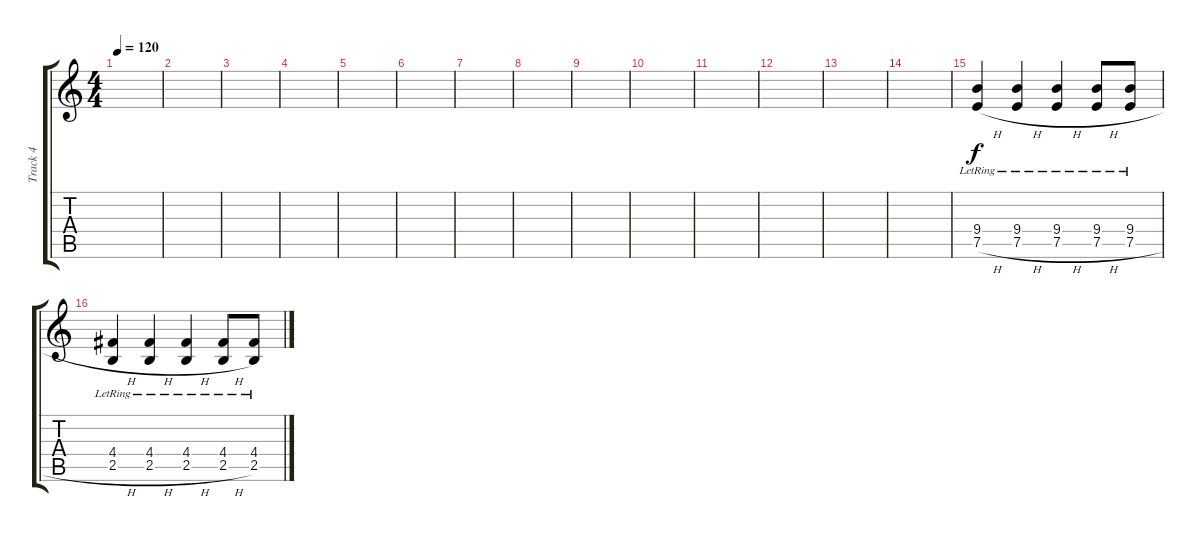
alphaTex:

\track ("Track 4" "Track 4") {instrument distortionguitar}
\staff {score tabs}
\tuning (E4 B3 G3 D3 A2 E2) {hide}
\ts (4 4)
\tempo 120
\clef g2
\ks c
|
|
|
|
|
|
|
|
|
|
|
|
|
|
(9.4{lr} 7.5{h lr}).4 (9.4{lr} 7.5{h lr}).4 (9.4{lr} 7.5{h lr}).4 (9.4{lr} 7.5{h lr}).8 (9.4{lr} 7.5{h lr}).8 |
(4.4{lr} 2.5{h lr}).4 (4.4{lr} 2.5{h lr}).4 (4.4{lr} 2.5{h lr}).4 (4.4{lr} 2.5{h lr}).8 (4.4{lr} 2.5{h lr}).8
